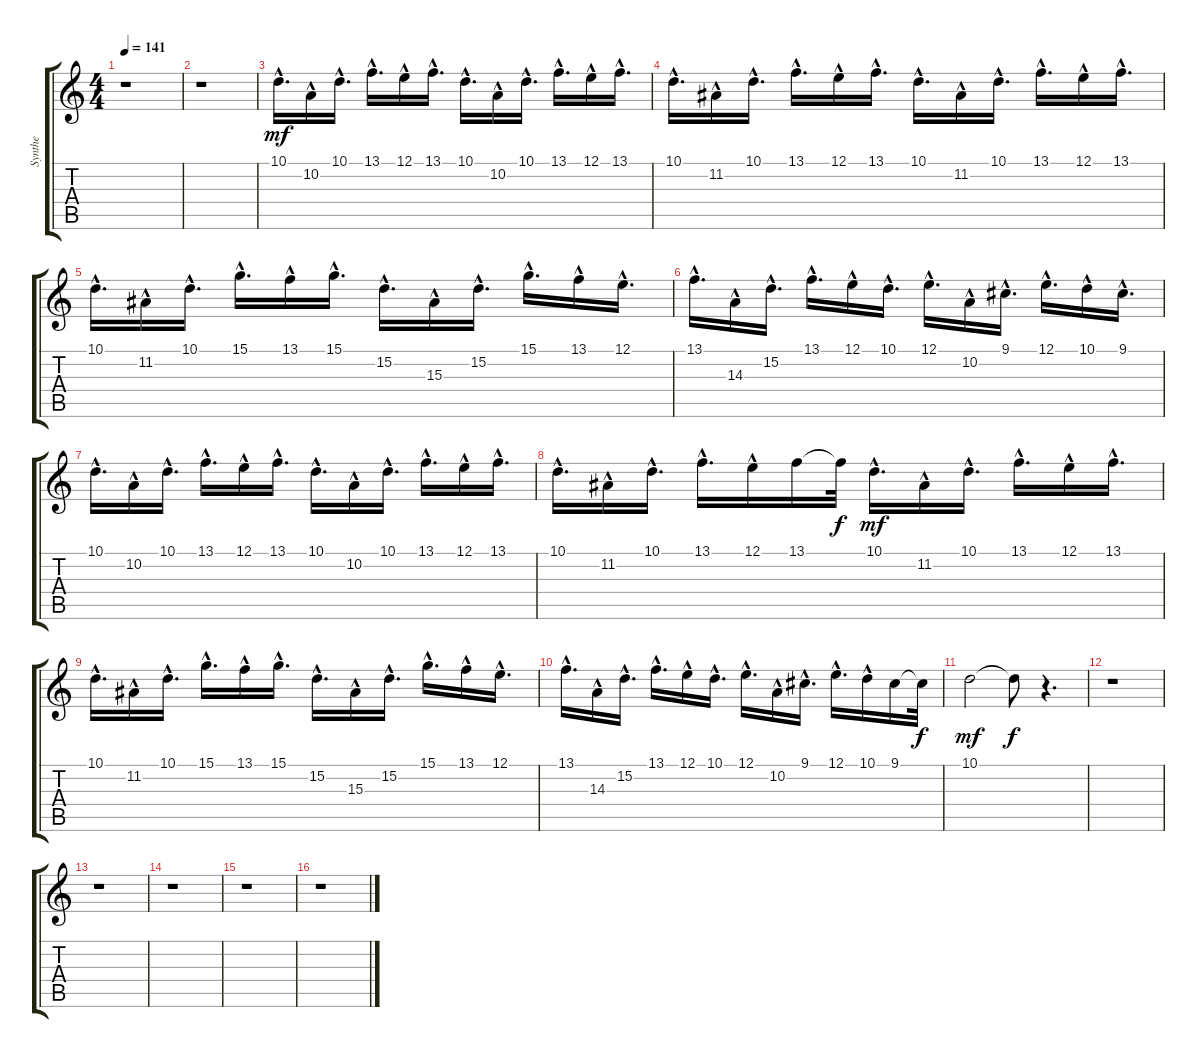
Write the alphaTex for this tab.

\track ("Synthe" "Synthe") {instrument lead2sawtooth}
\staff {score tabs}
\tuning (E4 B3 G3 D3 A2 E2) {hide}
\ts (4 4)
\tempo 141
\clef g2
\ks c
r.1{dy f} |
r.1 |
10.1{hac}.16{d dy mf} 10.2{hac}.16 10.1{hac}.16{d} 13.1{hac}.16{d} 12.1{hac}.16 13.1{hac}.16{d} 10.1{hac}.16{d} 10.2{hac}.16 10.1{hac}.16{d} 13.1{hac}.16{d} 12.1{hac}.16 13.1{hac}.16{d} |
10.1{hac}.16{d} 11.2{hac}.16 10.1{hac}.16{d} 13.1{hac}.16{d} 12.1{hac}.16 13.1{hac}.16{d} 10.1{hac}.16{d} 11.2{hac}.16 10.1{hac}.16{d} 13.1{hac}.16{d} 12.1{hac}.16 13.1{hac}.16{d} |
10.1{hac}.16{d} 11.2{hac}.16 10.1{hac}.16{d} 15.1{hac}.16{d} 13.1{hac}.16 15.1{hac}.16{d} 15.2{hac}.16{d} 15.3{hac}.16 15.2{hac}.16{d} 15.1{hac}.16{d} 13.1{hac}.16 12.1{hac}.16{d} |
13.1{hac}.16{d} 14.3{hac}.16 15.2{hac}.16{d} 13.1{hac}.16{d} 12.1{hac}.16 10.1{hac}.16{d} 12.1{hac}.16{d} 10.2{hac}.16 9.1{hac}.16{d} 12.1{hac}.16{d} 10.1{hac}.16 9.1{hac}.16{d} |
10.1{hac}.16{d} 10.2{hac}.16 10.1{hac}.16{d} 13.1{hac}.16{d} 12.1{hac}.16 13.1{hac}.16{d} 10.1{hac}.16{d} 10.2{hac}.16 10.1{hac}.16{d} 13.1{hac}.16{d} 12.1{hac}.16 13.1{hac}.16{d} |
10.1{hac}.16{d} 11.2{hac}.16 10.1{hac}.16{d} 13.1{hac}.16{d} 12.1{hac}.16 13.1.16 13.1{t}.32{dy f} 10.1{hac}.16{d dy mf} 11.2{hac}.16 10.1{hac}.16{d} 13.1{hac}.16{d} 12.1{hac}.16 13.1{hac}.16{d} |
10.1{hac}.16{d} 11.2{hac}.16 10.1{hac}.16{d} 15.1{hac}.16{d} 13.1{hac}.16 15.1{hac}.16{d} 15.2{hac}.16{d} 15.3{hac}.16 15.2{hac}.16{d} 15.1{hac}.16{d} 13.1{hac}.16 12.1{hac}.16{d} |
13.1{hac}.16{d} 14.3{hac}.16 15.2{hac}.16{d} 13.1{hac}.16{d} 12.1{hac}.16 10.1{hac}.16{d} 12.1{hac}.16{d} 10.2{hac}.16 9.1{hac}.16{d} 12.1{hac}.16{d} 10.1{hac}.16 9.1.16 9.1{t}.32{dy f} |
10.1.2{dy mf} 10.1{t}.8{dy f} r.4{d} |
r.1 |
r.1 |
r.1 |
r.1 |
r.1
